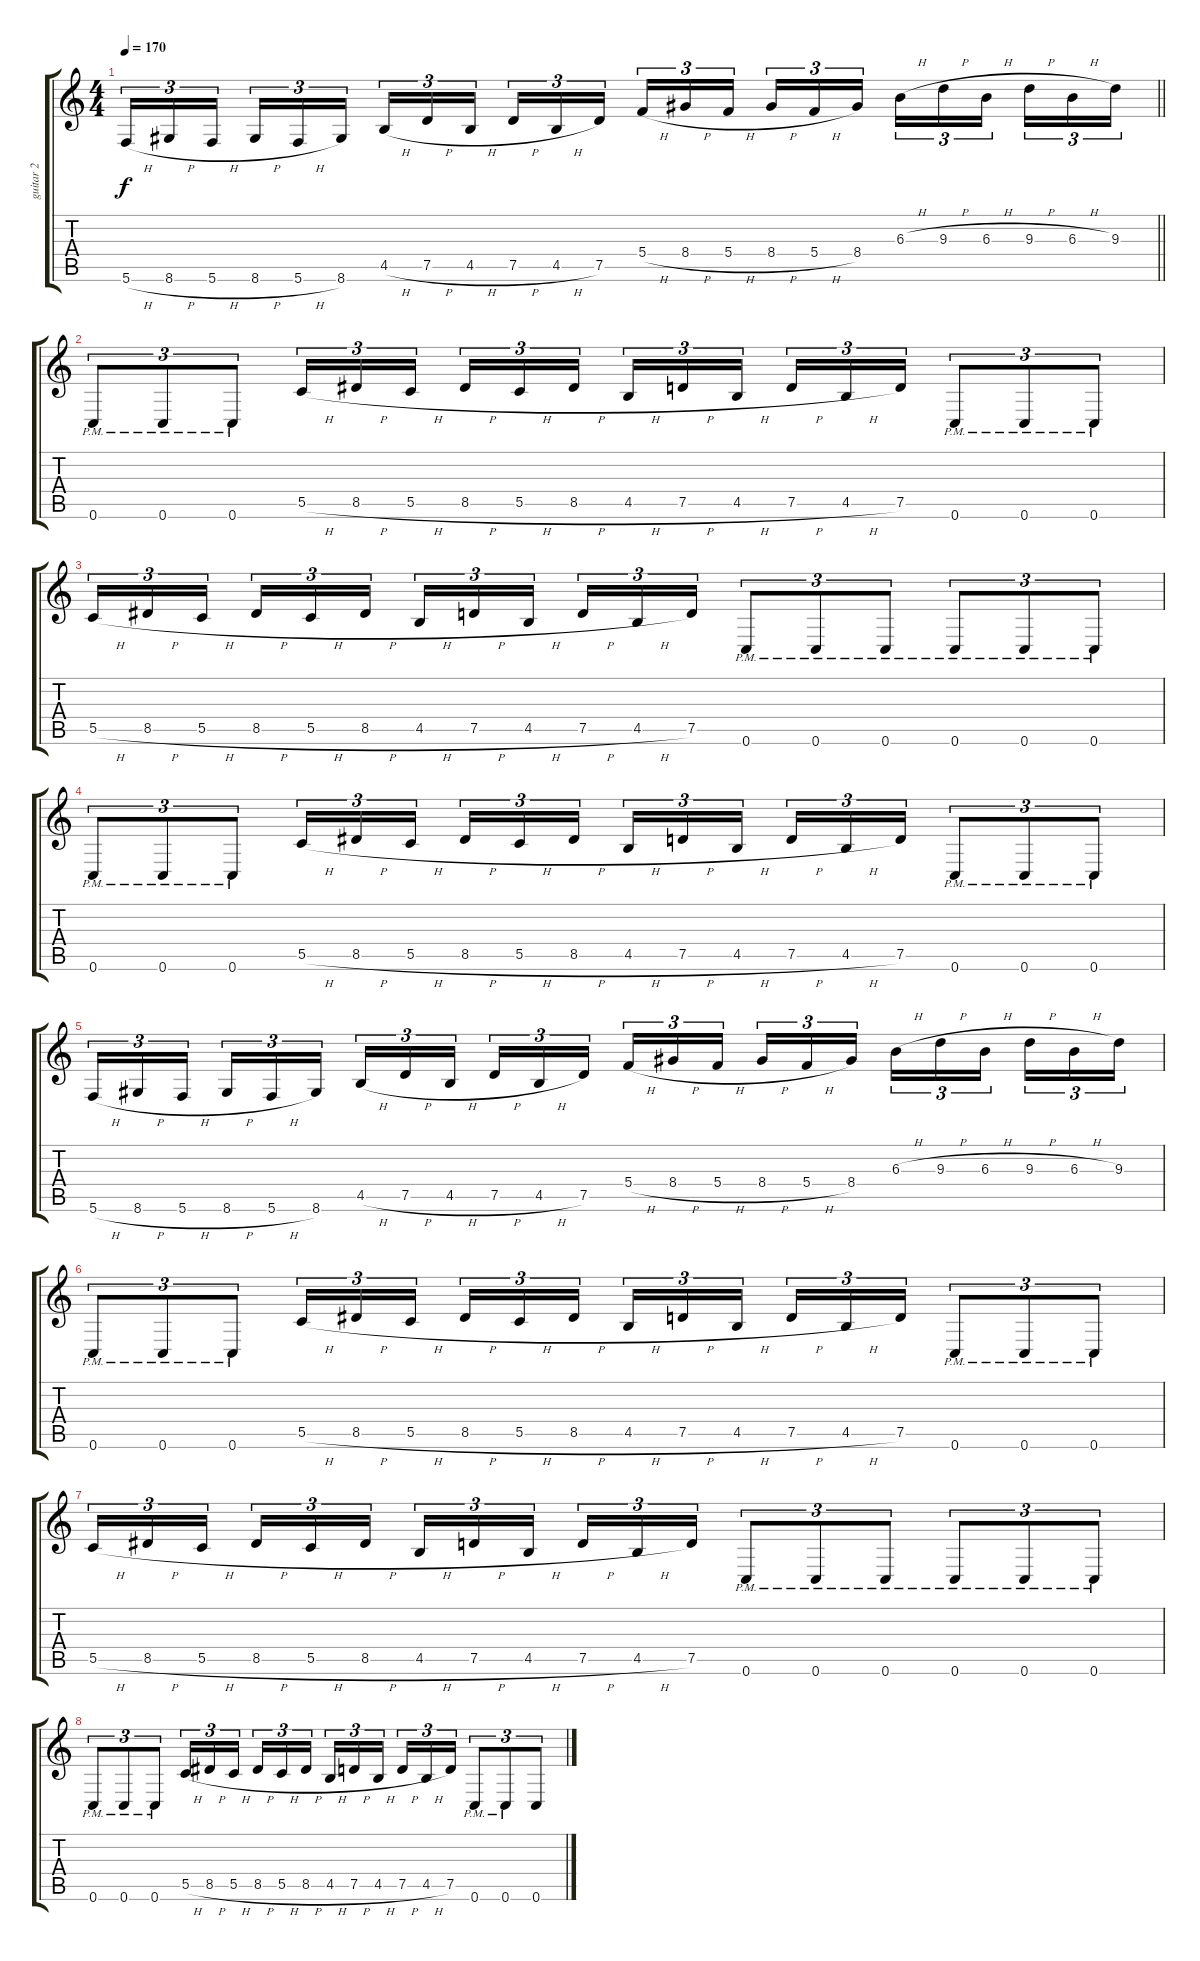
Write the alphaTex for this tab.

\track ("guitar 2" "guitar 2") {instrument distortionguitar}
\staff {score tabs}
\tuning (D4 A3 F3 C3 G2 C2) {hide}
\ts (4 4)
\tempo 170
\clef g2
\barLineRight lightlight
\ks c
5.6{h}.16{tu (3 2) dy f} 8.6{h}.16{tu (3 2)} 5.6{h}.16{tu (3 2) beam splitsecondary} 8.6{h}.16{tu (3 2)} 5.6{h}.16{tu (3 2)} 8.6.16{tu (3 2)} 4.5{h}.16{tu (3 2)} 7.5{h}.16{tu (3 2)} 4.5{h}.16{tu (3 2) beam splitsecondary} 7.5{h}.16{tu (3 2)} 4.5{h}.16{tu (3 2)} 7.5.16{tu (3 2)} 5.4{h}.16{tu (3 2)} 8.4{h}.16{tu (3 2)} 5.4{h}.16{tu (3 2) beam splitsecondary} 8.4{h}.16{tu (3 2)} 5.4{h}.16{tu (3 2)} 8.4.16{tu (3 2)} 6.3{h}.16{tu (3 2)} 9.3{h}.16{tu (3 2)} 6.3{h}.16{tu (3 2) beam splitsecondary} 9.3{h}.16{tu (3 2)} 6.3{h}.16{tu (3 2)} 9.3.16{tu (3 2)} |
0.6{pm}.8{tu (3 2)} 0.6{pm}.8{tu (3 2)} 0.6{pm}.8{tu (3 2)} 5.5{h}.16{tu (3 2)} 8.5{h}.16{tu (3 2)} 5.5{h}.16{tu (3 2) beam splitsecondary} 8.5{h}.16{tu (3 2)} 5.5{h}.16{tu (3 2)} 8.5{h}.16{tu (3 2)} 4.5{h}.16{tu (3 2)} 7.5{h}.16{tu (3 2)} 4.5{h}.16{tu (3 2) beam splitsecondary} 7.5{h}.16{tu (3 2)} 4.5{h}.16{tu (3 2)} 7.5.16{tu (3 2)} 0.6{pm}.8{tu (3 2)} 0.6{pm}.8{tu (3 2)} 0.6{pm}.8{tu (3 2)} |
5.5{h}.16{tu (3 2)} 8.5{h}.16{tu (3 2)} 5.5{h}.16{tu (3 2) beam splitsecondary} 8.5{h}.16{tu (3 2)} 5.5{h}.16{tu (3 2)} 8.5{h}.16{tu (3 2)} 4.5{h}.16{tu (3 2)} 7.5{h}.16{tu (3 2)} 4.5{h}.16{tu (3 2) beam splitsecondary} 7.5{h}.16{tu (3 2)} 4.5{h}.16{tu (3 2)} 7.5.16{tu (3 2)} 0.6{pm}.8{tu (3 2)} 0.6{pm}.8{tu (3 2)} 0.6{pm}.8{tu (3 2)} 0.6{pm}.8{tu (3 2)} 0.6{pm}.8{tu (3 2)} 0.6{pm}.8{tu (3 2)} |
0.6{pm}.8{tu (3 2)} 0.6{pm}.8{tu (3 2)} 0.6{pm}.8{tu (3 2)} 5.5{h}.16{tu (3 2)} 8.5{h}.16{tu (3 2)} 5.5{h}.16{tu (3 2) beam splitsecondary} 8.5{h}.16{tu (3 2)} 5.5{h}.16{tu (3 2)} 8.5{h}.16{tu (3 2)} 4.5{h}.16{tu (3 2)} 7.5{h}.16{tu (3 2)} 4.5{h}.16{tu (3 2) beam splitsecondary} 7.5{h}.16{tu (3 2)} 4.5{h}.16{tu (3 2)} 7.5.16{tu (3 2)} 0.6{pm}.8{tu (3 2)} 0.6{pm}.8{tu (3 2)} 0.6{pm}.8{tu (3 2)} |
5.6{h}.16{tu (3 2)} 8.6{h}.16{tu (3 2)} 5.6{h}.16{tu (3 2) beam splitsecondary} 8.6{h}.16{tu (3 2)} 5.6{h}.16{tu (3 2)} 8.6.16{tu (3 2)} 4.5{h}.16{tu (3 2)} 7.5{h}.16{tu (3 2)} 4.5{h}.16{tu (3 2) beam splitsecondary} 7.5{h}.16{tu (3 2)} 4.5{h}.16{tu (3 2)} 7.5.16{tu (3 2)} 5.4{h}.16{tu (3 2)} 8.4{h}.16{tu (3 2)} 5.4{h}.16{tu (3 2) beam splitsecondary} 8.4{h}.16{tu (3 2)} 5.4{h}.16{tu (3 2)} 8.4.16{tu (3 2)} 6.3{h}.16{tu (3 2)} 9.3{h}.16{tu (3 2)} 6.3{h}.16{tu (3 2) beam splitsecondary} 9.3{h}.16{tu (3 2)} 6.3{h}.16{tu (3 2)} 9.3.16{tu (3 2)} |
0.6{pm}.8{tu (3 2)} 0.6{pm}.8{tu (3 2)} 0.6{pm}.8{tu (3 2)} 5.5{h}.16{tu (3 2)} 8.5{h}.16{tu (3 2)} 5.5{h}.16{tu (3 2) beam splitsecondary} 8.5{h}.16{tu (3 2)} 5.5{h}.16{tu (3 2)} 8.5{h}.16{tu (3 2)} 4.5{h}.16{tu (3 2)} 7.5{h}.16{tu (3 2)} 4.5{h}.16{tu (3 2) beam splitsecondary} 7.5{h}.16{tu (3 2)} 4.5{h}.16{tu (3 2)} 7.5.16{tu (3 2)} 0.6{pm}.8{tu (3 2)} 0.6{pm}.8{tu (3 2)} 0.6{pm}.8{tu (3 2)} |
5.5{h}.16{tu (3 2)} 8.5{h}.16{tu (3 2)} 5.5{h}.16{tu (3 2) beam splitsecondary} 8.5{h}.16{tu (3 2)} 5.5{h}.16{tu (3 2)} 8.5{h}.16{tu (3 2)} 4.5{h}.16{tu (3 2)} 7.5{h}.16{tu (3 2)} 4.5{h}.16{tu (3 2) beam splitsecondary} 7.5{h}.16{tu (3 2)} 4.5{h}.16{tu (3 2)} 7.5.16{tu (3 2)} 0.6{pm}.8{tu (3 2)} 0.6{pm}.8{tu (3 2)} 0.6{pm}.8{tu (3 2)} 0.6{pm}.8{tu (3 2)} 0.6{pm}.8{tu (3 2)} 0.6{pm}.8{tu (3 2)} |
0.6{pm}.8{tu (3 2)} 0.6{pm}.8{tu (3 2)} 0.6{pm}.8{tu (3 2)} 5.5{h}.16{tu (3 2)} 8.5{h}.16{tu (3 2)} 5.5{h}.16{tu (3 2) beam splitsecondary} 8.5{h}.16{tu (3 2)} 5.5{h}.16{tu (3 2)} 8.5{h}.16{tu (3 2)} 4.5{h}.16{tu (3 2)} 7.5{h}.16{tu (3 2)} 4.5{h}.16{tu (3 2) beam splitsecondary} 7.5{h}.16{tu (3 2)} 4.5{h}.16{tu (3 2)} 7.5.16{tu (3 2)} 0.6{pm}.8{tu (3 2)} 0.6{pm}.8{tu (3 2)} 0.6.8{tu (3 2)}
